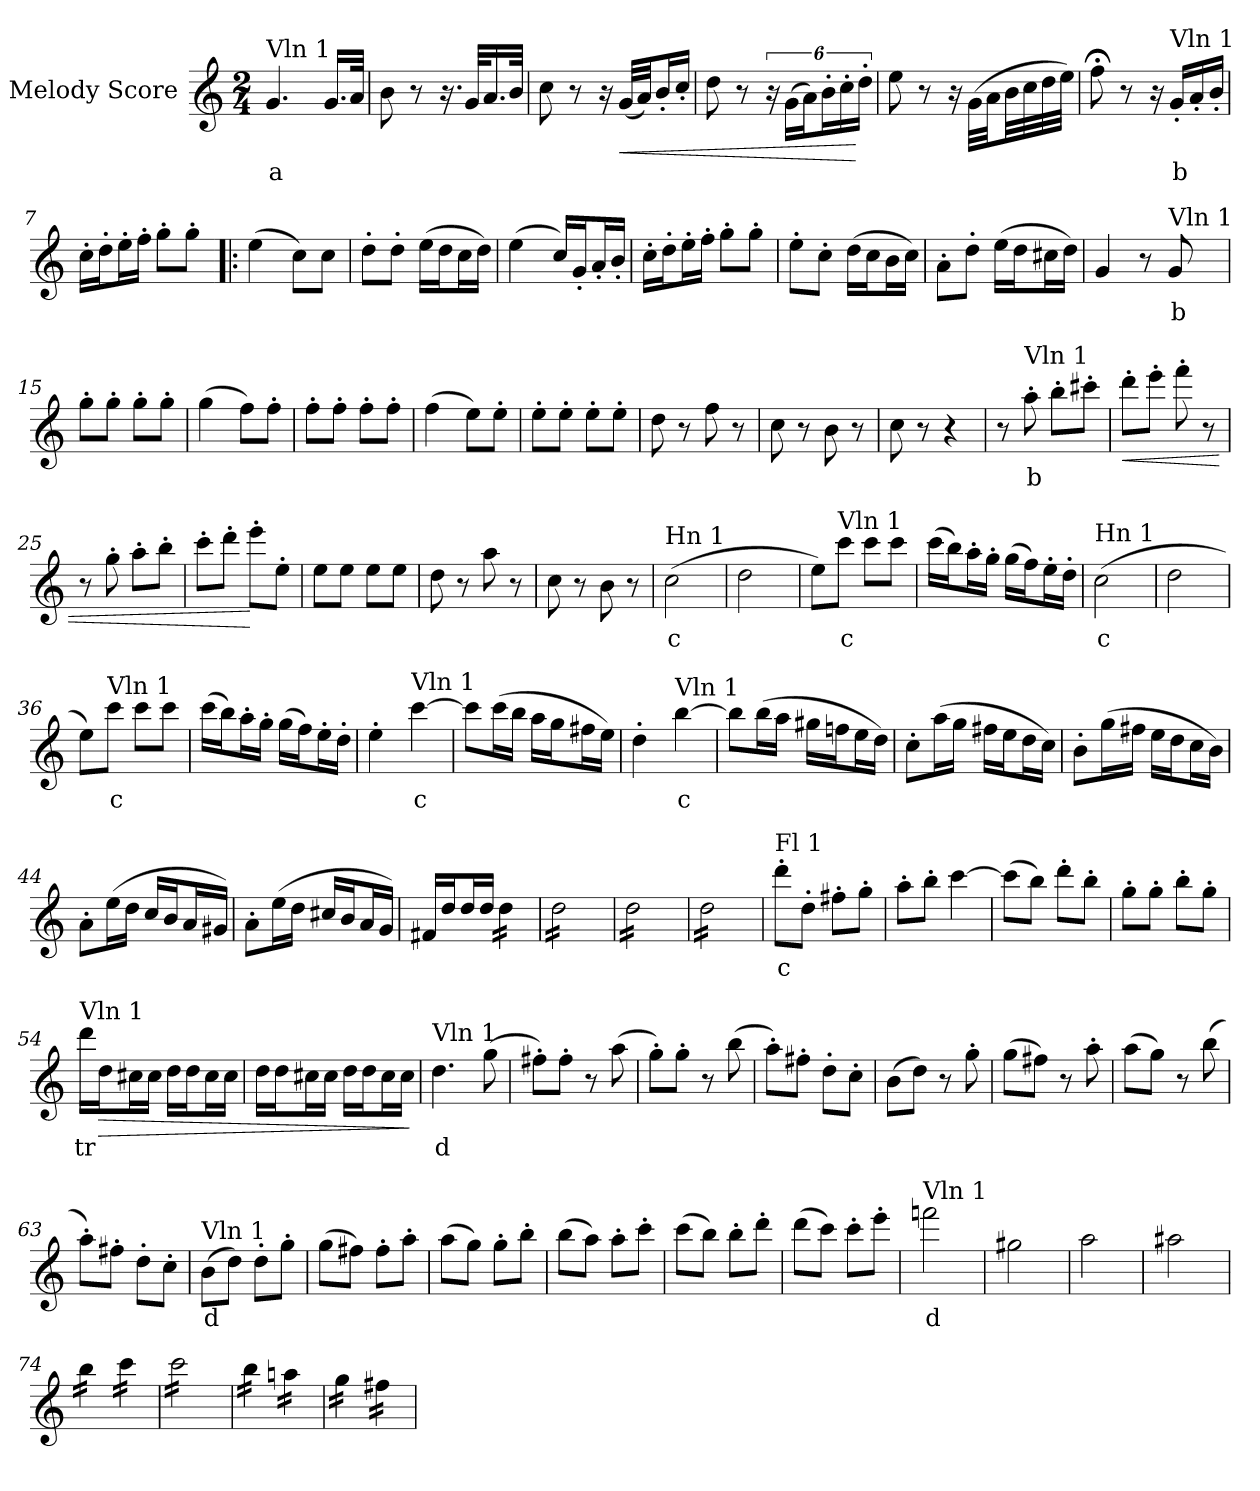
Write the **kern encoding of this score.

**kern	**text	**dynam
*part1	*part1	*part1
*staff1	*staff1	*staff1
*I"Melody Score	*	*
*k[]	*	*
*M2/4	*	*
*MM32	*	*
=1	=1	=1
!LO:TX:a:t=Vln 1	!	!
!	!LO:LY:color=#FF0000	!
4.g/	a	.
16.g/LL	.	.
32a/JJk	.	.
=2	=2	=2
8b\	.	.
8r	.	.
16.r	.	.
32g/KLL	.	.
16.a/	.	.
32b/JJk	.	.
=3	=3	=3
8cc\	.	.
8r	.	.
16r	.	.
!	!	!LO:HP:b
(32g/LLL	.	<
32a/JJ)	.	.
16b'/L	.	.
16cc'/JJ	.	.
=4	=4	=4
8dd\	.	.
8r	.	.
24r	.	.
(24g\LL	.	.
24a\J)	.	.
*Xbrackettup	*	*
24b'\L	.	.
24cc'\	.	.
24dd'\JJ	.	[
=5	=5	=5
8ee\	.	.
8r	.	.
16r	.	.
(32g\LLL	.	.
32a\JJ	.	.
32b\LL	.	.
32cc\	.	.
32dd\	.	.
32ee\JJJ)	.	.
=6	=6	=6
8ff;<\	.	.
8r	.	.
16r	.	.
!LO:TX:a:t=Vln 1	!	!
!	!LO:LY:b:color=#FF0000	!
16g'/LL	b	.
16a'/	.	.
16b'/JJ	.	.
=7	=7	=7
16cc'\LL	.	.
16dd'\J	.	.
16ee'\L	.	.
16ff'\JJ	.	.
8gg'\L	.	.
8gg'\J	.	.
=8!|:	=8!|:	=8!|:
*MM176	*	*
(4ee\	.	.
8cc\L)	.	.
8cc\J	.	.
=9	=9	=9
8dd'\L	.	.
8dd'\J	.	.
(16ee\LL	.	.
16dd\J	.	.
16cc\L	.	.
16dd\JJ)	.	.
=10	=10	=10
(4ee\	.	.
16cc/LL)	.	.
16g'/J	.	.
16a'/L	.	.
16b'/JJ	.	.
=11	=11	=11
16cc'\LL	.	.
16dd'\J	.	.
16ee'\L	.	.
16ff'\JJ	.	.
8gg'\L	.	.
8gg'\J	.	.
=12	=12	=12
8ee'\L	.	.
8cc'\J	.	.
(16dd\LL	.	.
16cc\J	.	.
16b\L	.	.
16cc\JJ)	.	.
=13	=13	=13
8a'\L	.	.
8dd'\J	.	.
(16ee\LL	.	.
16dd\J	.	.
16cc#X\L	.	.
16dd\JJ)	.	.
=14	=14	=14
4g/	.	.
8r	.	.
!LO:TX:a:t=Vln 1	!	!
!	!LO:LY:b:color=#FF0000	!
8g/	b	.
=15	=15	=15
8gg'\L	.	.
8gg'\J	.	.
8gg'\L	.	.
8gg'\J	.	.
=16	=16	=16
(4gg\	.	.
8ff\L)	.	.
8ff'\J	.	.
=17	=17	=17
8ff'\L	.	.
8ff'\J	.	.
8ff'\L	.	.
8ff'\J	.	.
=18	=18	=18
(4ff\	.	.
8ee\L)	.	.
8ee'\J	.	.
=19	=19	=19
8ee'\L	.	.
8ee'\J	.	.
8ee'\L	.	.
8ee'\J	.	.
=20	=20	=20
8dd\	.	.
8r	.	.
8ff\	.	.
8r	.	.
=21	=21	=21
8cc\	.	.
8r	.	.
8b\	.	.
8r	.	.
=22	=22	=22
8cc\	.	.
8r	.	.
4r	.	.
=23	=23	=23
8r	.	.
!LO:TX:a:t=Vln 1	!	!
!	!LO:LY:b:color=#FF0000	!
8aa'\	b	.
8bb'\L	.	.
8ccc#X'\J	.	.
=24	=24	=24
!	!	!LO:HP:b
8ddd'\L	.	<
8eee'\J	.	.
8fff'\	.	.
8r	.	.
=25	=25	=25
8r	.	.
8gg'\	.	.
8aa'\L	.	.
8bb'\J	.	.
=26	=26	=26
8ccc'\L	.	.
8ddd'\J	.	.
8eee'\L	.	[
8ee'\J	.	.
=27	=27	=27
8ee\L	.	.
8ee\J	.	.
8ee\L	.	.
8ee\J	.	.
=28	=28	=28
8dd\	.	.
8r	.	.
8aa\	.	.
8r	.	.
=29	=29	=29
8cc\	.	.
8r	.	.
8b\	.	.
8r	.	.
=30	=30	=30
!LO:TX:a:t=Hn 1	!	!
!	!LO:LY:b:color=#FF0000	!
(2cc\	c	.
=31	=31	=31
2dd\	.	.
=32	=32	=32
8ee\L)	.	.
!LO:TX:a:t=Vln 1	!	!
!	!LO:LY:b:color=#FF0000	!
8ccc\J	c	.
8ccc\L	.	.
8ccc\J	.	.
=33	=33	=33
(16ccc\LL	.	.
16bb\J)	.	.
16aa'\L	.	.
16gg'\JJ	.	.
(16gg\LL	.	.
16ff\J)	.	.
16ee'\L	.	.
16dd'\JJ	.	.
=34	=34	=34
!LO:TX:a:t=Hn 1	!	!
!	!LO:LY:b:color=#FF0000	!
(2cc\	c	.
=35	=35	=35
2dd\	.	.
=36	=36	=36
8ee\L)	.	.
!LO:TX:a:t=Vln 1	!	!
!	!LO:LY:b:color=#FF0000	!
8ccc\J	c	.
8ccc\L	.	.
8ccc\J	.	.
=37	=37	=37
(16ccc\LL	.	.
16bb\J)	.	.
16aa'\L	.	.
16gg'\JJ	.	.
(16gg\LL	.	.
16ff\J)	.	.
16ee'\L	.	.
16dd'\JJ	.	.
=38	=38	=38
4ee'\	.	.
!LO:TX:a:t=Vln 1	!	!
!	!LO:LY:b:color=#FF0000	!
[4ccc\	c	.
=39	=39	=39
8ccc\L]	.	.
(16ccc\L	.	.
16bb\JJ	.	.
16aa\LL	.	.
16gg\J	.	.
16ff#X\L	.	.
16ee\JJ)	.	.
=40	=40	=40
4dd'\	.	.
!LO:TX:a:t=Vln 1	!	!
!	!LO:LY:b:color=#FF0000	!
[4bb\	c	.
=41	=41	=41
8bb\L]	.	.
(16bb\L	.	.
16aa\JJ	.	.
16gg#X\LL	.	.
16ffn\J	.	.
16ee\L	.	.
16dd\JJ)	.	.
=42	=42	=42
8cc'\L	.	.
(16aa\L	.	.
16gg\JJ	.	.
16ff#X\LL	.	.
16ee\J	.	.
16dd\L	.	.
16cc\JJ)	.	.
=43	=43	=43
8b'\L	.	.
(16gg\L	.	.
16ff#X\JJ	.	.
16ee\LL	.	.
16dd\J	.	.
16cc\L	.	.
16b\JJ)	.	.
=44	=44	=44
8a'\L	.	.
(16ee\L	.	.
16dd\JJ	.	.
16cc/LL	.	.
16b/J	.	.
16a/L	.	.
16g#X/JJ)	.	.
=45	=45	=45
8a'\L	.	.
(16ee\L	.	.
16dd\JJ	.	.
16cc#X/LL	.	.
16b/J	.	.
16a/L	.	.
16g/JJ)	.	.
=46	=46	=46
16f#X/LL	.	.
16dd/J	.	.
16dd/L	.	.
16dd/JJ	.	.
*tremolo	*	*
16dd\LL	.	.
16dd\	.	.
16dd\	.	.
16dd\JJ	.	.
=47	=47	=47
16dd\LL	.	.
16dd\	.	.
16dd\	.	.
16dd\	.	.
16dd\	.	.
16dd\	.	.
16dd\	.	.
16dd\JJ	.	.
=48	=48	=48
16dd\LL	.	.
16dd\	.	.
16dd\	.	.
16dd\	.	.
16dd\	.	.
16dd\	.	.
16dd\	.	.
16dd\JJ	.	.
=49	=49	=49
16dd\LL	.	.
16dd\	.	.
16dd\	.	.
16dd\	.	.
16dd\	.	.
16dd\	.	.
16dd\	.	.
16dd\JJ	.	.
*Xtremolo	*	*
=50	=50	=50
!LO:TX:a:t=Fl 1	!	!
!	!LO:LY:b:color=#FF0000	!
8ddd'\L	c	.
8dd'\J	.	.
8ff#X'\L	.	.
8gg'\J	.	.
=51	=51	=51
8aa'\L	.	.
8bb'\J	.	.
[4ccc\	.	.
=52	=52	=52
(8ccc\L]	.	.
8bb\J)	.	.
8ddd'\L	.	.
8bb'\J	.	.
=53	=53	=53
8gg'\L	.	.
8gg'\J	.	.
8bb'\L	.	.
8gg'\J	.	.
=54	=54	=54
!LO:TX:a:t=Vln 1	!	!
!	!LO:LY:color=#FF0000	!
16ddd\LL	tr	.
!	!	!LO:HP:b
16dd\J	.	>
16cc#X\L	.	.
16cc#\JJ	.	.
16dd\LL	.	.
16dd\J	.	.
16cc#\L	.	.
16cc#\JJ	.	.
=55	=55	=55
16dd\LL	.	.
16dd\J	.	.
16cc#X\L	.	.
16cc#\JJ	.	.
16dd\LL	.	.
16dd\J	.	.
16cc#\L	.	.
16cc#\JJ	.	.
.	.	]
=56	=56	=56
!LO:TX:a:t=Vln 1	!	!
!	!LO:LY:b:color=#FF0000	!
4.dd\	d	.
(8gg\	.	.
=57	=57	=57
8ff#X'\L)	.	.
8ff#'\J	.	.
8r	.	.
(8aa\	.	.
=58	=58	=58
8gg'\L)	.	.
8gg'\J	.	.
8r	.	.
(8bb\	.	.
=59	=59	=59
8aa'\L)	.	.
8ff#X'\J	.	.
8dd'\L	.	.
8cc'\J	.	.
=60	=60	=60
(8b\L	.	.
8dd\J)	.	.
8r	.	.
8gg'\	.	.
=61	=61	=61
(8gg\L	.	.
8ff#X\J)	.	.
8r	.	.
8aa'\	.	.
=62	=62	=62
(8aa\L	.	.
8gg\J)	.	.
8r	.	.
(8bb\	.	.
=63	=63	=63
8aa'\L)	.	.
8ff#X'\J	.	.
8dd'\L	.	.
8cc'\J	.	.
=64	=64	=64
!LO:TX:a:t=Vln 1	!	!
!	!LO:LY:b:color=#FF0000	!
(8b\L	d	.
8dd\J)	.	.
8dd'\L	.	.
8gg'\J	.	.
=65	=65	=65
(8gg\L	.	.
8ff#X\J)	.	.
8ff#'\L	.	.
8aa'\J	.	.
=66	=66	=66
(8aa\L	.	.
8gg\J)	.	.
8gg'\L	.	.
8bb'\J	.	.
=67	=67	=67
(8bb\L	.	.
8aa\J)	.	.
8aa'\L	.	.
8ccc'\J	.	.
=68	=68	=68
(8ccc\L	.	.
8bb\J)	.	.
8bb'\L	.	.
8ddd'\J	.	.
=69	=69	=69
(8ddd\L	.	.
8ccc\J)	.	.
8ccc'\L	.	.
8eee'\J	.	.
=70	=70	=70
!LO:TX:a:t=Vln 1	!	!
!	!LO:LY:b:color=#FF0000	!
2fffn\	d	.
=71	=71	=71
2gg#X\	.	.
=72	=72	=72
2aa\	.	.
=73	=73	=73
2aa#X\	.	.
=74	=74	=74
*tremolo	*	*
16bb\LL	.	.
16bb\	.	.
16bb\	.	.
16bb\JJ	.	.
16ccc\LL	.	.
16ccc\	.	.
16ccc\	.	.
16ccc\JJ	.	.
=75	=75	=75
16ccc\LL	.	.
16ccc\	.	.
16ccc\	.	.
16ccc\	.	.
16ccc\	.	.
16ccc\	.	.
16ccc\	.	.
16ccc\JJ	.	.
=76	=76	=76
16bb\LL	.	.
16bb\	.	.
16bb\	.	.
16bb\JJ	.	.
16aan\LL	.	.
16aan\	.	.
16aan\	.	.
16aan\JJ	.	.
=77	=77	=77
16gg\LL	.	.
16gg\	.	.
16gg\	.	.
16gg\JJ	.	.
16ff#X\LL	.	.
16ff#X\	.	.
16ff#X\	.	.
16ff#X\JJ	.	.
*Xtremolo	*	*
=	=	=
*-	*-	*-
